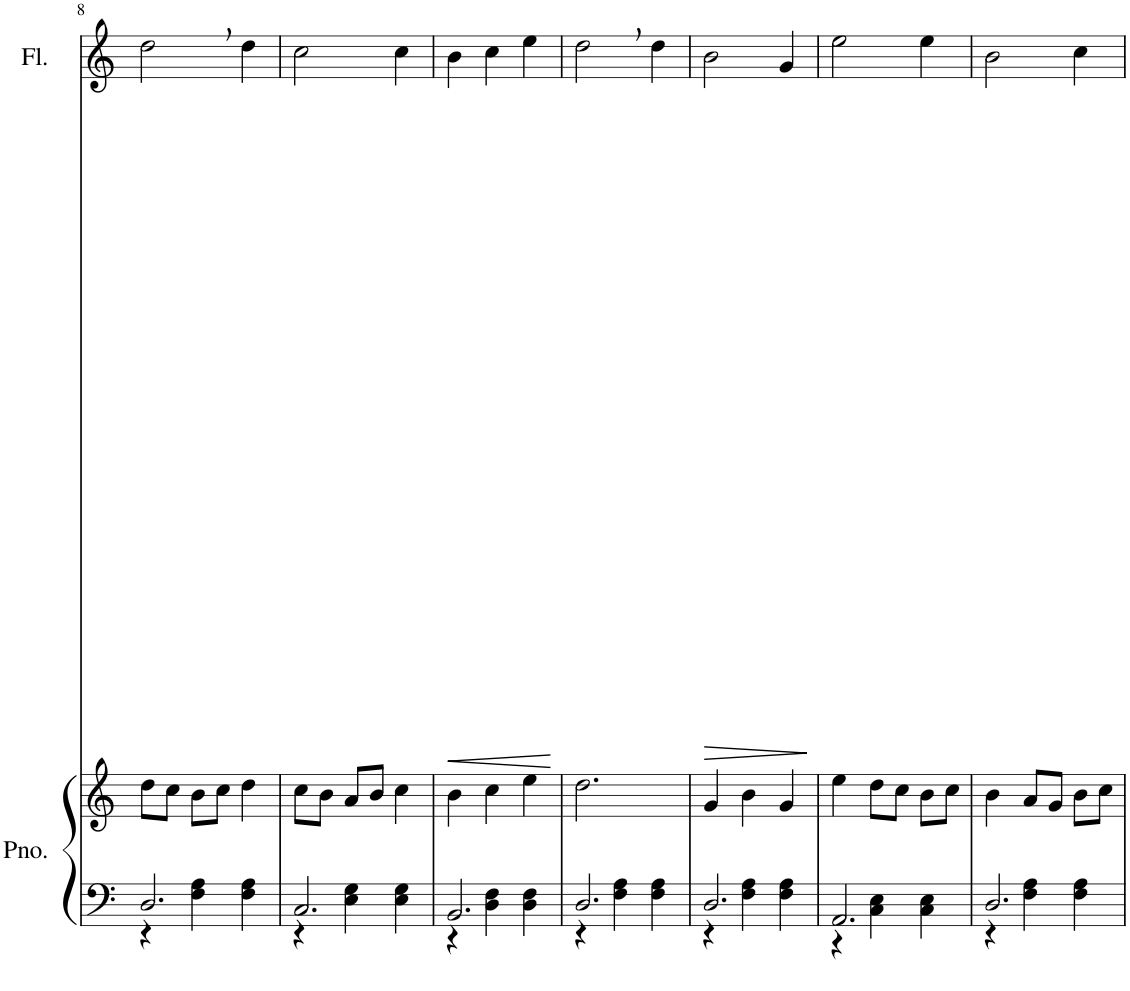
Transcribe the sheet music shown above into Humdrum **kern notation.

**kern	**kern	**kern	**dynam
*part2	*part2	*part1	*part1
*staff3	*staff2	*staff1	*staff1
*I"Piano	*	*I"Flute	*
*I'Pno.	*	*I'Fl.	*
!!LO:PB:g=z
*clefF4	*clefG2	*clefG2	*
*k[]	*k[]	*k[]	*
*M3/4	*M3/4	*M3/4	*
=8	=8	=8	=8
*^	*	*	*
2.D/	4r	8dd\L	2dd,\	.
.	.	8cc\J	.	.
.	4F\ 4A\	8b\L	.	.
.	.	8cc\J	.	.
.	4F\ 4A\	4dd\	4dd\	.
=9	=9	=9	=9	=9
2.C/	4r	8cc\L	2cc\	.
.	.	8b\J	.	.
.	4E\ 4G\	8a/L	.	.
.	.	8b/J	.	.
.	4E\ 4G\	4cc\	4cc\	.
=10	=10	=10	=10	=10
!	!	!	!	!LO:HP:b
2.BB/	4r	4b\	4b\	<
.	4D\ 4F\	4cc\	4cc\	.
.	4D\ 4F\	4ee\	4ee\	.
*v	*v	*	*	*
.	.	.	[
=11	=11	=11	=11
*^	*	*	*
2.D/	4r	2.dd\	2dd,\	.
.	4F\ 4A\	.	.	.
.	4F\ 4A\	.	4dd\	.
=12	=12	=12	=12	=12
!	!	!	!	!LO:HP:b
2.D/	4r	4g/	2b\	>
.	4F\ 4A\	4b\	.	.
.	4F\ 4A\	4g/	4g/	.
*v	*v	*	*	*
.	.	.	]
=13	=13	=13	=13
*^	*	*	*
2.AA/	4r	4ee\	2ee\	.
.	4C\ 4E\	8dd\L	.	.
.	.	8cc\J	.	.
.	4C\ 4E\	8b\L	4ee\	.
.	.	8cc\J	.	.
=14	=14	=14	=14	=14
2.D/	4r	4b\	2b\	.
.	4F\ 4A\	8a/L	.	.
.	.	8g/J	.	.
.	4F\ 4A\	8b\L	4cc\	.
.	.	8cc\J	.	.
*v	*v	*	*	*
=	=	=	=
*-	*-	*-	*-
